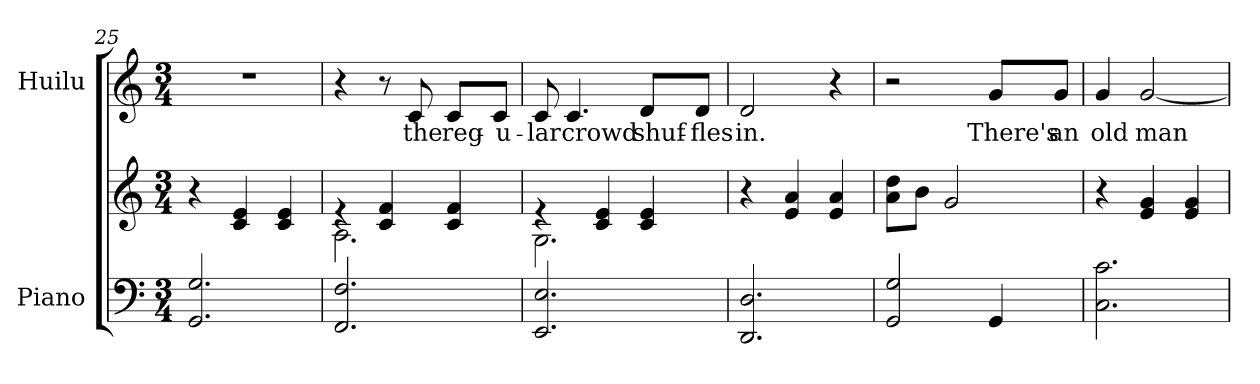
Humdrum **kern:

**kern	**kern	**kern	**text
*part2	*part2	*part1	*part1
*staff3	*staff2	*staff1	*staff1
*I"Piano	*	*I"Huilu	*
*I'Pno	*	*	*
*clefF4	*clefG2	*clefG2	*
*k[]	*k[]	*k[]	*
*M3/4	*M3/4	*M3/4	*
=25	=25	=25	=25
2.GG/ 2.G/	4r	2.r	.
.	4c/ 4e/	.	.
.	4c/ 4e/	.	.
=26	=26	=26	=26
*	*^	*	*
2.FF/ 2.F/	4re	2.A\	4r	.
.	4c/ 4f/	.	8r	.
.	.	.	8c/	-the
.	4c/ 4f/	.	8c/L	reg-
.	.	.	8c/J	-u-
=27	=27	=27	=27	=27
2.EE/ 2.E/	4re	2.G\	8c/	-lar
.	.	.	4.c/	crowd
.	4c/ 4e/	.	.	.
.	4c/ 4e/	.	8d/L	shuf-
.	.	.	8d/J	-fles
*	*v	*v	*	*
=28	=28	=28	=28
2.DD/ 2.D/	4r	2d/	in.
.	4e/ 4a/	.	.
.	4e/ 4a/	4r	.
!!LO:LB:g=z
=29	=29	=29	=29
2GG/ 2G/	8a\ 8dd\L	2r	.
.	8b\J	.	.
.	2g/	.	.
4GG/	.	8g/L	There's
.	.	8g/J	an
=30	=30	=30	=30
2.C\ 2.c\	4r	4g/	old
.	4e/ 4g/	[2g/	man
.	4e/ 4g/	.	.
=	=	=	=
*-	*-	*-	*-
